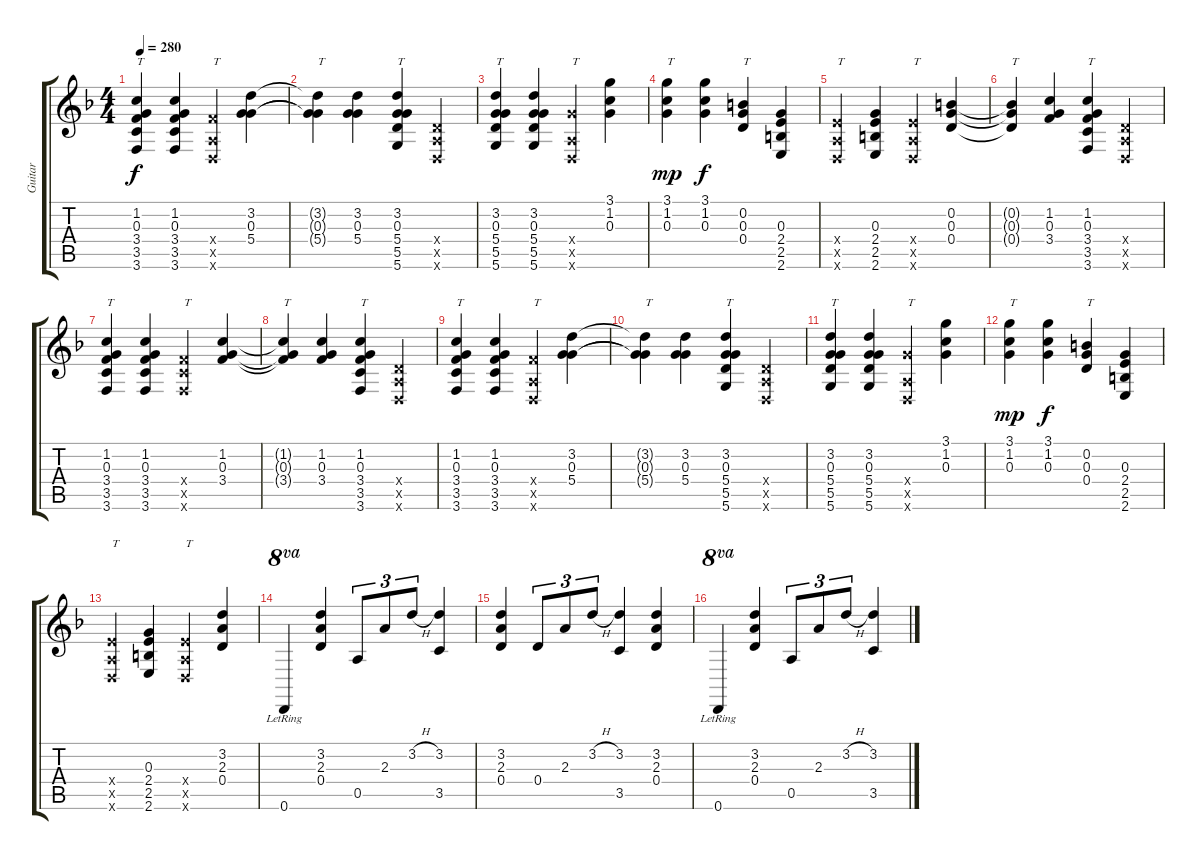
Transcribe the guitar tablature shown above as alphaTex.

\track ("Guitar" "Guitar") {instrument acousticguitarsteel}
\staff {score tabs}
\tuning (E4 B3 G3 D3 A2 D2) {hide}
\ts (4 4)
\tempo 280
\clef g2
\ks f
(1.2 0.3 3.4 3.5 3.6).4{txt "T" dy f} (1.2 0.3 3.4 3.5 3.6).4 (3.4{x} 0.5{x} 0.6{x}).4{txt "T"} (3.2 0.3 5.4).4 |
(3.2{t} 0.3{t} 5.4{t}).4{txt "T"} (3.2 0.3 5.4).4 (3.2 0.3 5.4 5.5 5.6).4{txt "T"} (0.4{x} 0.5{x} 0.6{x}).4 |
(3.2 0.3 5.4 5.5 5.6).4{txt "T"} (3.2 0.3 5.4 5.5 5.6).4 (5.4{x} 0.5{x} 0.6{x}).4{txt "T"} (3.1 1.2 0.3).4 |
(3.1 1.2 0.3).4{txt "T" dy mp} (3.1 1.2 0.3).4{dy f} (0.2 0.3 0.4).4{txt "T"} (0.3 2.4 2.5 2.6).4 |
(2.4{x} 0.5{x} 0.6{x}).4{txt "T"} (0.3 2.4 2.5 2.6).4 (2.4{x} 0.5{x} 0.6{x}).4{txt "T"} (0.2 0.3 0.4).4 |
(0.2{t} 0.3{t} 0.4{t}).4{txt "T"} (1.2 0.3 3.4).4 (1.2 0.3 3.4 3.5 3.6).4{txt "T"} (0.4{x} 0.5{x} 0.6{x}).4 |
(1.2 0.3 3.4 3.5 3.6).4{txt "T"} (1.2 0.3 3.4 3.5 3.6).4 (3.4{x} 3.5{x} 3.6{x}).4{txt "T"} (1.2 0.3 3.4).4 |
(1.2{t} 0.3{t} 3.4{t}).4{txt "T"} (1.2 0.3 3.4).4 (1.2 0.3 3.4 3.5 3.6).4{txt "T"} (0.4{x} 0.5{x} 0.6{x}).4 |
(1.2 0.3 3.4 3.5 3.6).4{txt "T"} (1.2 0.3 3.4 3.5 3.6).4 (3.4{x} 0.5{x} 0.6{x}).4{txt "T"} (3.2 0.3 5.4).4 |
(3.2{t} 0.3{t} 5.4{t}).4{txt "T"} (3.2 0.3 5.4).4 (3.2 0.3 5.4 5.5 5.6).4{txt "T"} (0.4{x} 0.5{x} 0.6{x}).4 |
(3.2 0.3 5.4 5.5 5.6).4{txt "T"} (3.2 0.3 5.4 5.5 5.6).4 (5.4{x} 0.5{x} 0.6{x}).4{txt "T"} (3.1 1.2 0.3).4 |
(3.1 1.2 0.3).4{txt "T" dy mp} (3.1 1.2 0.3).4{dy f} (0.2 0.3 0.4).4{txt "T"} (0.3 2.4 2.5 2.6).4 |
(2.4{x} 0.5{x} 0.6{x}).4{txt "T"} (0.3 2.4 2.5 2.6).4 (2.4{x} 0.5{x} 0.6{x}).4{txt "T"} (3.2 2.3 0.4).4 |
0.6{lr}.4{ot 8va} (3.2 2.3 0.4).4 0.5.8{tu (3 2)} 2.3.8{tu (3 2)} 3.2{h}.8{tu (3 2)} (3.2 3.5).4 |
(3.2 2.3 0.4).4 0.4.8{tu (3 2)} 2.3.8{tu (3 2)} 3.2{h}.8{tu (3 2)} (3.2 3.5).4 (3.2 2.3 0.4).4 |
0.6{lr}.4{ot 8va} (3.2 2.3 0.4).4 0.5.8{tu (3 2)} 2.3.8{tu (3 2)} 3.2{h}.8{tu (3 2)} (3.2 3.5).4
